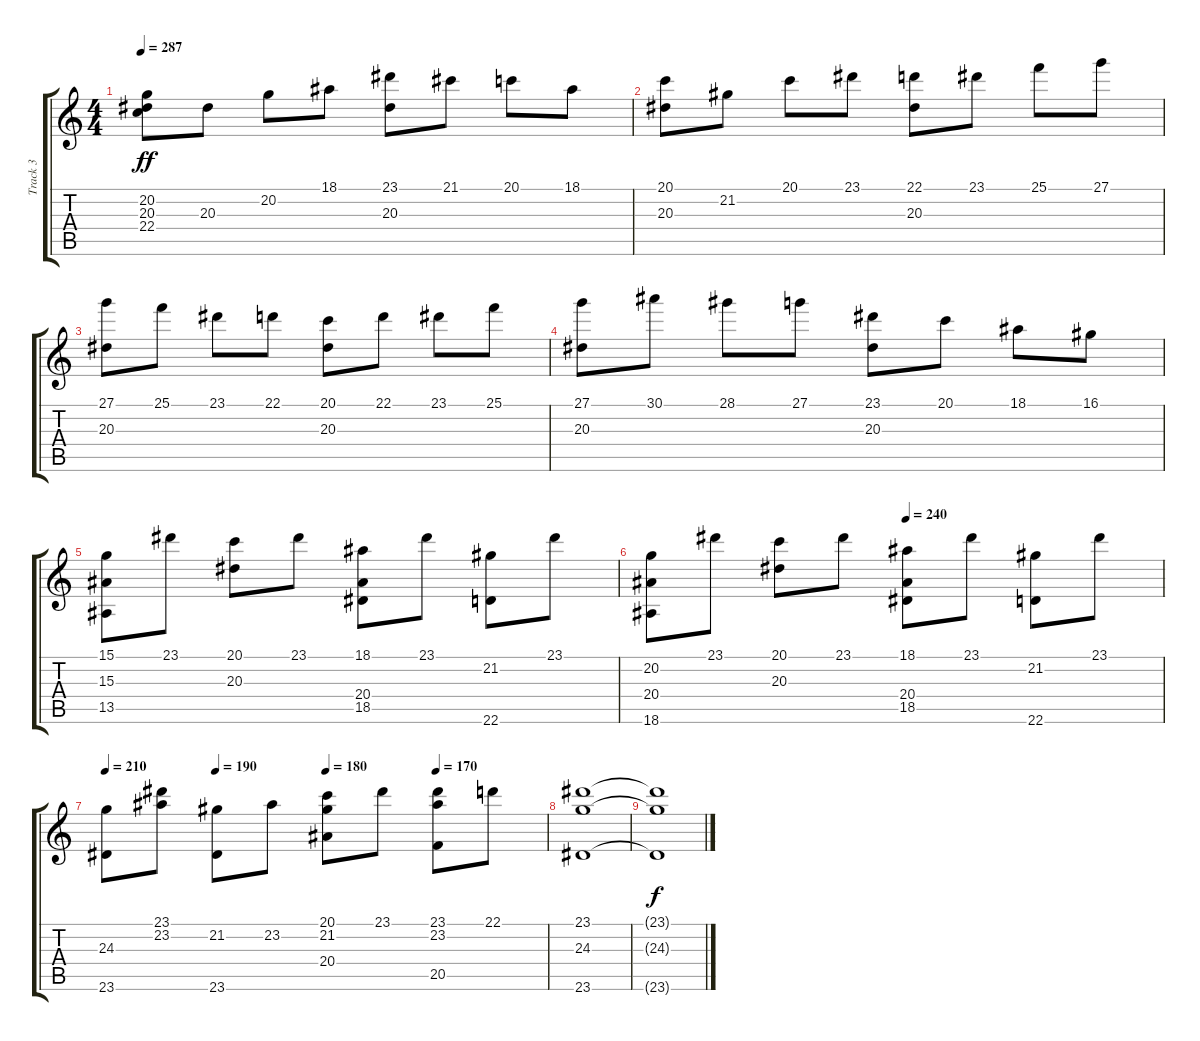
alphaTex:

\track ("Track 3" "Track 3") {instrument acousticgrandpiano}
\staff {score tabs}
\tuning (E4 B3 G3 D3 A2 E2) {hide}
\ts (4 4)
\tempo 287
\clef g2
\ks c
(20.2 20.3 22.4).8{dy ff} 20.3.8 20.2.8 18.1.8 (23.1 20.3).8 21.1.8 20.1.8 18.1.8 |
(20.1 20.3).8 21.2.8 20.1.8 23.1.8 (22.1 20.3).8 23.1.8 25.1.8 27.1.8 |
(27.1 20.3).8 25.1.8 23.1.8 22.1.8 (20.1 20.3).8 22.1.8 23.1.8 25.1.8 |
(27.1 20.3).8 30.1.8 28.1.8 27.1.8 (23.1 20.3).8 20.1.8 18.1.8 16.1.8 |
(15.1 15.3 13.5).8 23.1.8 (20.1 20.3).8 23.1.8 (18.1 20.4 18.5).8 23.1.8 (21.2 22.6).8 23.1.8 |
\tempo (240 0.5)
(20.2 20.4 18.6).8 23.1.8 (20.1 20.3).8 23.1.8 (18.1 20.4 18.5).8 23.1.8 (21.2 22.6).8 23.1.8 |
\tempo 210
\tempo (190 0.25)
\tempo (180 0.5)
\tempo (170 0.75)
(24.3 23.6).8 (23.1 23.2).8 (21.2 23.6).8 23.2.8 (20.1 21.2 20.4).8 23.1.8 (23.1 23.2 20.5).8 22.1.8 |
(23.1 24.3 23.6).1 |
(23.1{t} 24.3{t} 23.6{t}).1{dy f}
